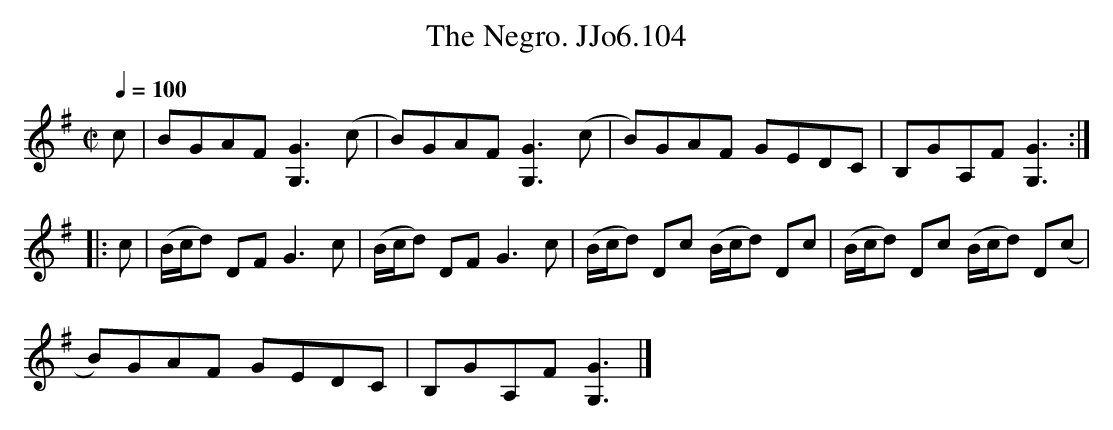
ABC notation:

X:1
T:Negro. JJo6.104, The
M:C|
L:1/8
Q:1/4=100
K:G
c|BGAF[G3G,3](c|B)GAF [G3G,3](c|B)GAF GEDC|B,GA,F [G3G,3]:|
|:c|(B/c/d) DFG3c|(B/c/d) DFG3c|(B/c/d) Dc (B/c/d) Dc|(B/c/d) Dc (B/c/d) D(c|
B)GAF GEDC|B,GA,F [G3G,3]|]
